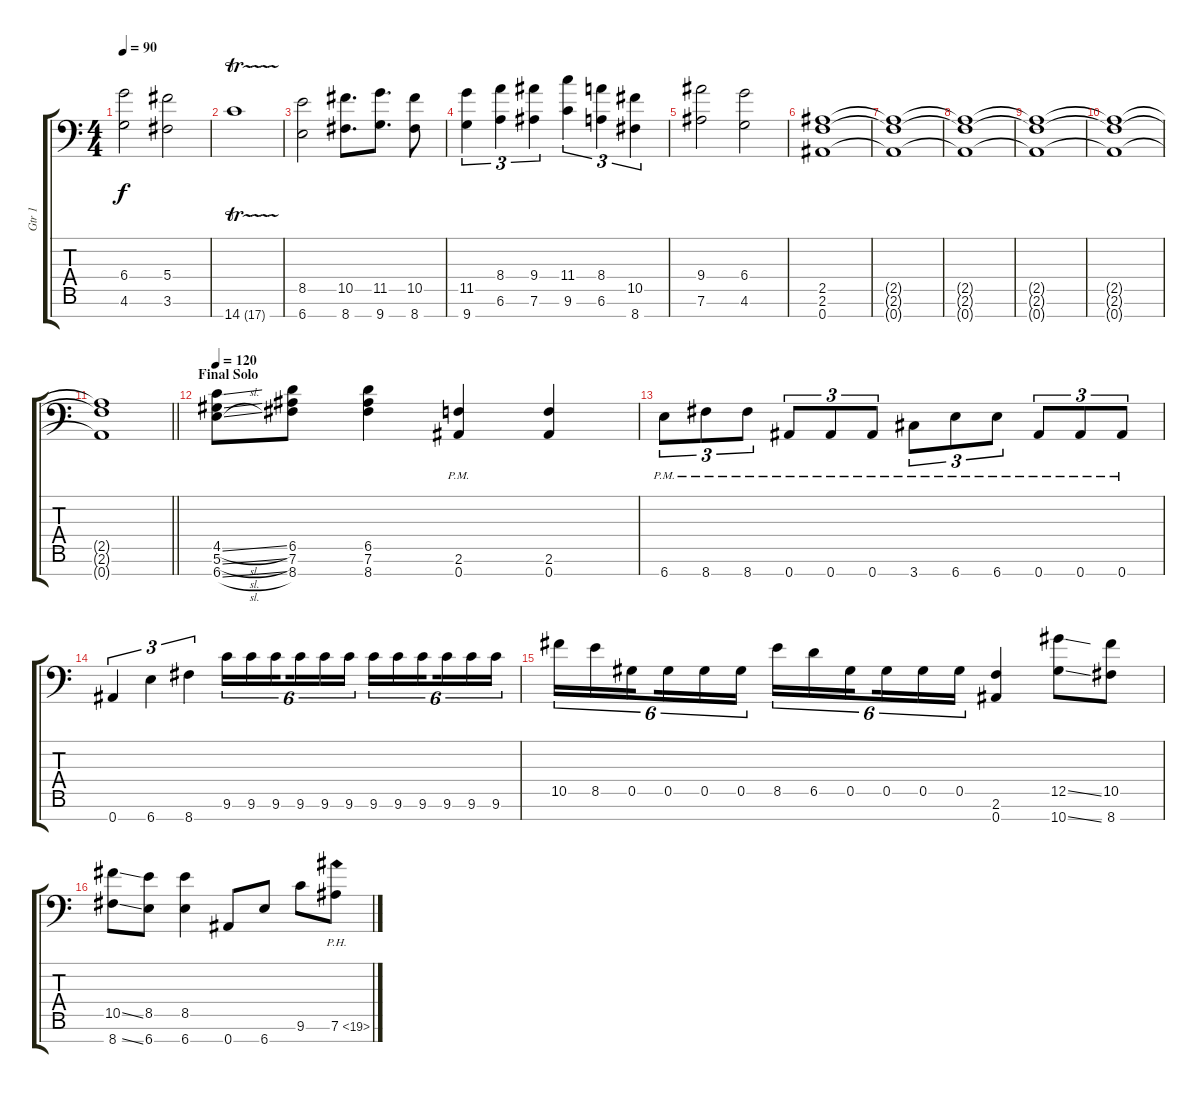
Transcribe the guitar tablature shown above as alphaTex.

\track ("Gtr 1" "Gtr 1") {instrument distortionguitar}
\staff {score tabs}
\tuning (Eb4 Bb3 Gb3 Db3 Ab2 Eb2 Bb1) {hide}
\ts (4 4)
\tempo 90
\clef f4
\ks c
(6.4 4.6).2{dy f} (5.4 3.6).2 |
14.7{tr (17 32)}.1 |
(8.5 6.7).2 (10.5 8.7).8{d} (11.5 9.7).8{d} (10.5 8.7).8 |
(11.5 9.7).4{tu (3 2)} (8.4 6.6).4{tu (3 2)} (9.4 7.6).4{tu (3 2)} (11.4 9.6).4{tu (3 2)} (8.4 6.6).4{tu (3 2)} (10.5 8.7).4{tu (3 2)} |
(9.4 7.6).2 (6.4 4.6).2 |
(2.5 2.6 0.7).1 |
(2.5{t} 2.6{t} 0.7{t}).1 |
(2.5{t} 2.6{t} 0.7{t}).1 |
(2.5{t} 2.6{t} 0.7{t}).1 |
(2.5{t} 2.6{t} 0.7{t}).1 |
\barLineRight lightlight
(2.5{t} 2.6{t} 0.7{t}).1 |
\section ("" "Final Solo")
\tempo 120
(4.5{sl} 5.6{sl} 6.7{sl}).8 (6.5 7.6 8.7).8 (6.5 7.6 8.7).4 (2.6{pm} 0.7{pm}).4 (2.6 0.7).4 |
6.7{pm}.8{tu (3 2)} 8.7{pm}.8{tu (3 2)} 8.7{pm}.8{tu (3 2)} 0.7{pm}.8{tu (3 2)} 0.7{pm}.8{tu (3 2)} 0.7{pm}.8{tu (3 2)} 3.7{pm}.8{tu (3 2)} 6.7{pm}.8{tu (3 2)} 6.7{pm}.8{tu (3 2)} 0.7{pm}.8{tu (3 2)} 0.7{pm}.8{tu (3 2)} 0.7{pm}.8{tu (3 2)} |
0.7.4{tu (3 2)} 6.7.4{tu (3 2)} 8.7.4{tu (3 2)} 9.6.16{tu (6 4)} 9.6.16{tu (6 4)} 9.6.16{tu (6 4) beam splitsecondary} 9.6.16{tu (6 4)} 9.6.16{tu (6 4)} 9.6.16{tu (6 4)} 9.6.16{tu (6 4)} 9.6.16{tu (6 4)} 9.6.16{tu (6 4) beam splitsecondary} 9.6.16{tu (6 4)} 9.6.16{tu (6 4)} 9.6.16{tu (6 4)} |
10.5.16{tu (6 4)} 8.5.16{tu (6 4)} 0.5.16{tu (6 4) beam splitsecondary} 0.5.16{tu (6 4)} 0.5.16{tu (6 4)} 0.5.16{tu (6 4)} 8.5.16{tu (6 4)} 6.5.16{tu (6 4)} 0.5.16{tu (6 4) beam splitsecondary} 0.5.16{tu (6 4)} 0.5.16{tu (6 4)} 0.5.16{tu (6 4)} (2.6 0.7).4 (12.5{ss} 10.7{ss}).8 (10.5 8.7).8 |
(10.5{ss} 8.7{ss}).8 (8.5 6.7).8 (8.5 6.7).4 0.7.8 6.7.8 9.6.8 7.6{ph 12}.8
